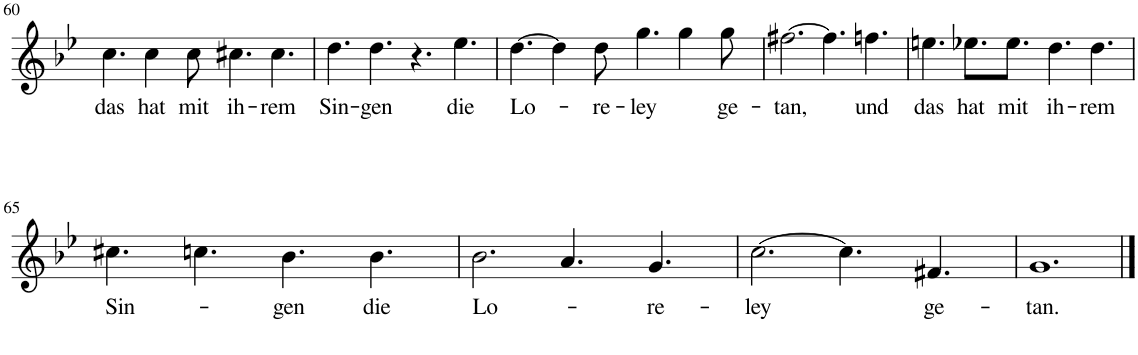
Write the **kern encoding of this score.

**kern	**text
*part1	*part1
*staff1	*staff1
*I"Piano	*
*I'Pno	*
!!LO:PB:g=z
*clefG2	*
*k[b-e-]	*
*M12/8	*
=60	=60
!	!LO:LY:b
4.cc\	das
!	!LO:LY:b
4cc\	hat
!	!LO:LY:b
8cc\	mit
!	!LO:LY:b
4.cc#X\	ih-
!	!LO:LY:b
4.cc#\	-rem
=61	=61
!	!LO:LY:b
4.dd\	Sin-
!	!LO:LY:b
4.dd\	-gen
4.r	.
!	!LO:LY:b
4.ee-\	die
=62	=62
!	!LO:LY:b
[4.dd\	Lo-
4dd\]	.
!	!LO:LY:b
8dd\	-re-
!	!LO:LY:b
4.gg\	-ley
4gg\	.
!	!LO:LY:b
8gg\	ge-
=63	=63
!	!LO:LY:b
[2.ff#X\	-tan,
4.ff#\]	.
!	!LO:LY:b
4.ffn\	und
=64	=64
!	!LO:LY:b
4.een\	das
!	!LO:LY:b
8.ee-X\L	hat
!	!LO:LY:b
8.ee-\J	mit
!	!LO:LY:b
4.dd\	ih-
!	!LO:LY:b
4.dd\	-rem
!!LO:LB:g=z
=65	=65
!	!LO:LY:b
4.cc#X\	Sin-
4.ccn\	.
!	!LO:LY:b
4.b-\	-gen
!	!LO:LY:b
4.b-\	die
=66	=66
!	!LO:LY:b
2.b-\	Lo-
4.a/	.
!	!LO:LY:b
4.g/	-re-
=67	=67
!	!LO:LY:b
[2.cc\	-ley
4.cc\]	.
!	!LO:LY:b
4.f#X/	ge-
=68	=68
!	!LO:LY:b
1.g	-tan.
==	==
*-	*-
